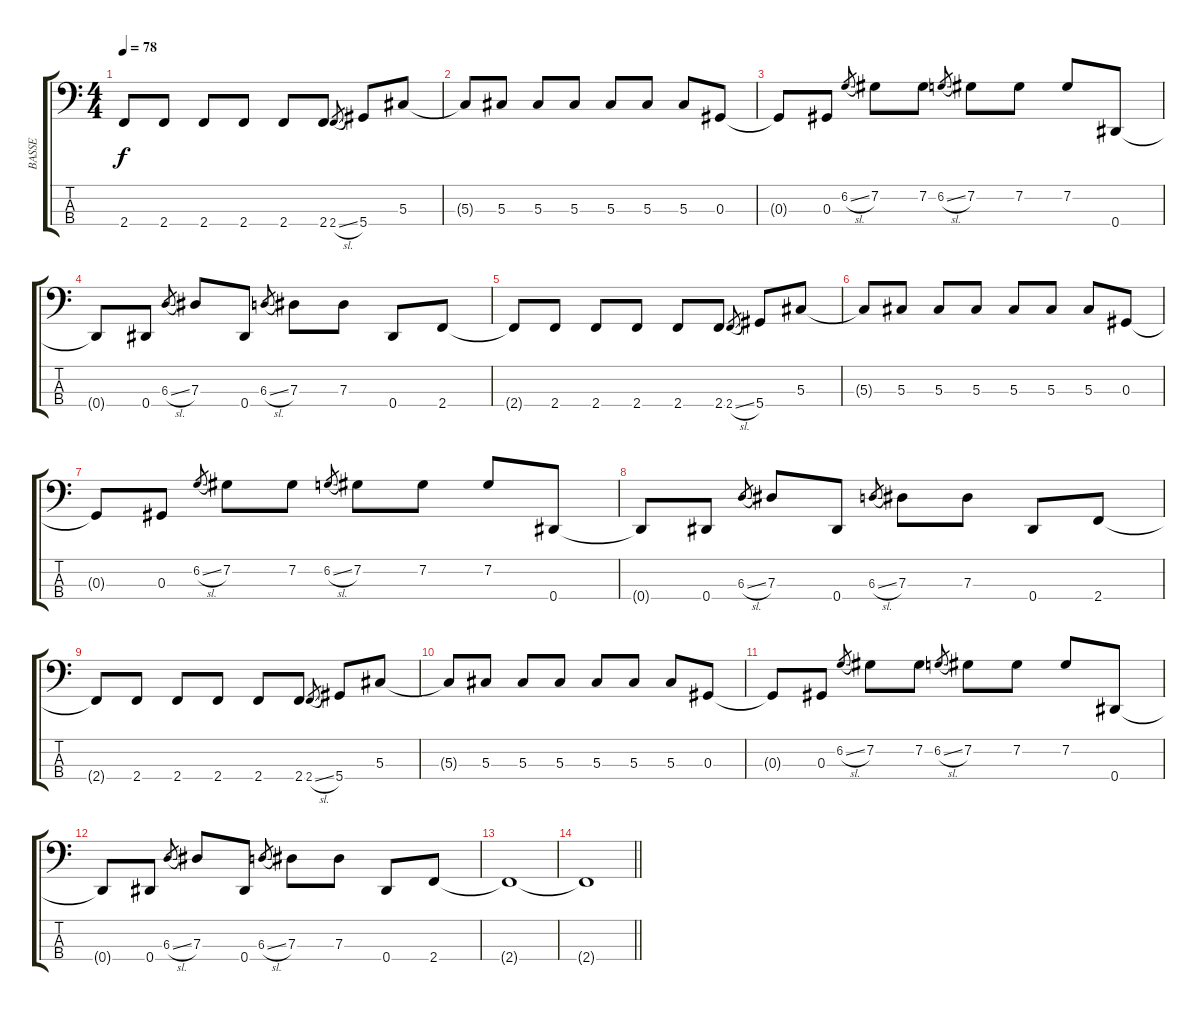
\track ("BASSE" "BASSE") {instrument electricbassfinger}
\staff {score tabs}
\tuning (Gb2 Db2 Ab1 Eb1) {hide}
\ts (4 4)
\tempo 78
\clef f4
\ks c
2.4{t}.8{dy f} 2.4.8 2.4.8 2.4.8 2.4.8 2.4.8 2.4{sl}.8{gr} 5.4.8 5.3.8 |
5.3{t}.8 5.3.8 5.3.8 5.3.8 5.3.8 5.3.8 5.3.8 0.3.8 |
0.3{t}.8 0.3.8 6.2{sl}.8{gr} 7.2.8 7.2.8 6.2{sl}.8{gr} 7.2.8 7.2.8 7.2.8 0.4.8 |
0.4{t}.8 0.4.8 6.3{sl}.8{gr} 7.3.8 0.4.8 6.3{sl}.8{gr} 7.3.8 7.3.8 0.4.8 2.4.8 |
2.4{t}.8 2.4.8 2.4.8 2.4.8 2.4.8 2.4.8 2.4{sl}.8{gr} 5.4.8 5.3.8 |
5.3{t}.8 5.3.8 5.3.8 5.3.8 5.3.8 5.3.8 5.3.8 0.3.8 |
0.3{t}.8 0.3.8 6.2{sl}.8{gr} 7.2.8 7.2.8 6.2{sl}.8{gr} 7.2.8 7.2.8 7.2.8 0.4.8 |
0.4{t}.8 0.4.8 6.3{sl}.8{gr} 7.3.8 0.4.8 6.3{sl}.8{gr} 7.3.8 7.3.8 0.4.8 2.4.8 |
2.4{t}.8 2.4.8 2.4.8 2.4.8 2.4.8 2.4.8 2.4{sl}.8{gr} 5.4.8 5.3.8 |
5.3{t}.8 5.3.8 5.3.8 5.3.8 5.3.8 5.3.8 5.3.8 0.3.8 |
0.3{t}.8 0.3.8 6.2{sl}.8{gr} 7.2.8 7.2.8 6.2{sl}.8{gr} 7.2.8 7.2.8 7.2.8 0.4.8 |
0.4{t}.8 0.4.8 6.3{sl}.8{gr} 7.3.8 0.4.8 6.3{sl}.8{gr} 7.3.8 7.3.8 0.4.8 2.4.8{volume 0} |
2.4{t}.1 |
\barLineRight lightlight
2.4{t}.1
